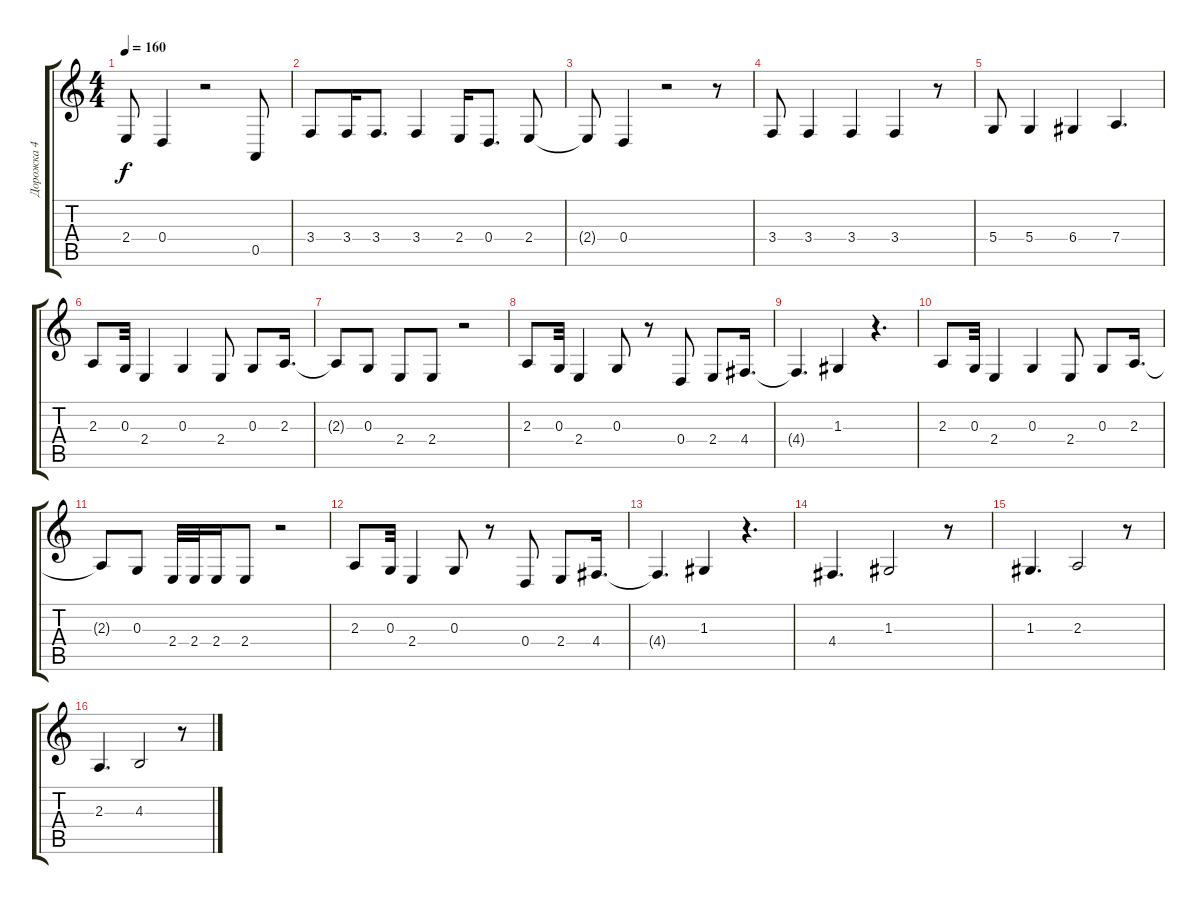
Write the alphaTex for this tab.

\track ("Дорожка 4" "Дорожка 4") {instrument lead6voice}
\staff {score tabs}
\tuning (E4 B3 G3 D3 A2 E2) {hide}
\ts (4 4)
\tempo 160
\clef g2
\ks c
2.4{t}.8{dy f} 0.4.4 r.2 0.5.8 |
3.4.8 3.4.16 3.4.8{d} 3.4.4 2.4.16 0.4.8{d} 2.4.8 |
2.4{t}.8 0.4.4 r.2 r.8 |
3.4.8 3.4.4 3.4.4 3.4.4 r.8 |
5.4.8 5.4.4 6.4.4 7.4.4{d} |
2.3.8 0.3.32 2.4.4 0.3.4 2.4.8 0.3.8 2.3.16{d} |
2.3{t}.8 0.3.8 2.4.8 2.4.8 r.2 |
2.3.8 0.3.32 2.4.4 0.3.8 r.8 0.4.8 2.4.8 4.4.16{d} |
4.4{t}.4{d} 1.3.4 r.4{d} |
2.3.8 0.3.32 2.4.4 0.3.4 2.4.8 0.3.8 2.3.16{d} |
2.3{t}.8 0.3.8 2.4.32 2.4.32 2.4.16 2.4.8 r.2 |
2.3.8 0.3.32 2.4.4 0.3.8 r.8 0.4.8 2.4.8 4.4.16{d} |
4.4{t}.4{d} 1.3.4 r.4{d} |
4.4.4{d} 1.3.2 r.8 |
1.3.4{d} 2.3.2 r.8 |
2.3.4{d} 4.3.2 r.8
